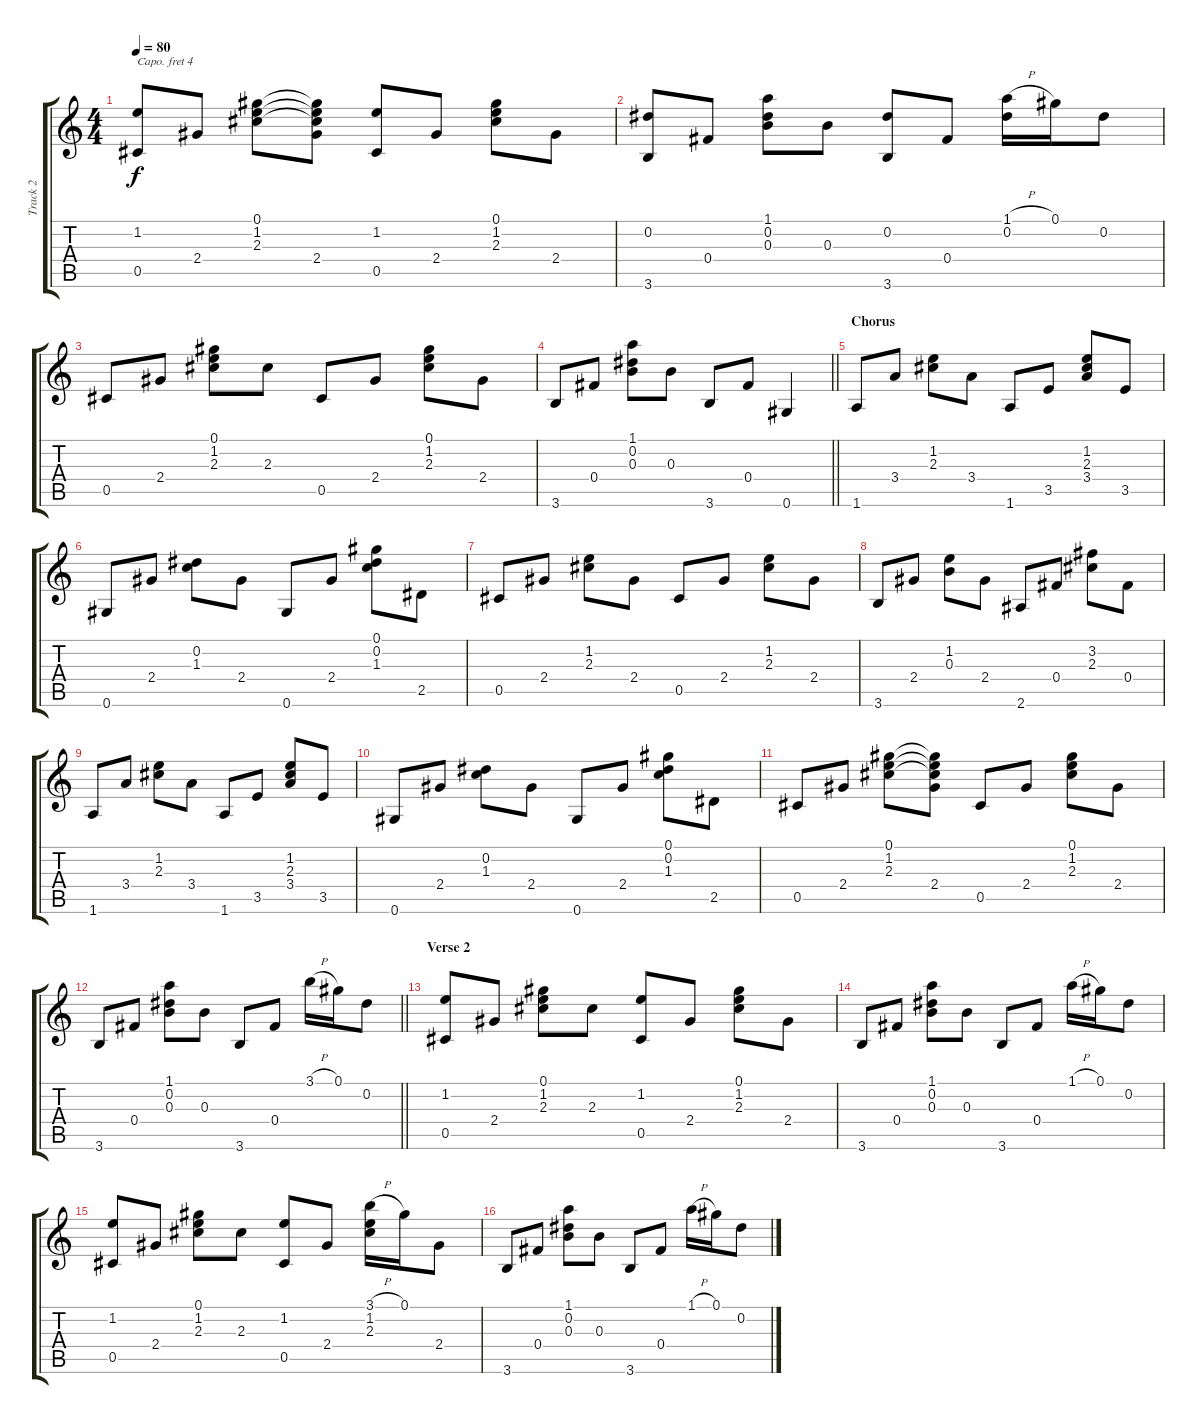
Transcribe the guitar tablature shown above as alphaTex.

\track ("Track 2" "Track 2") {instrument acousticguitarsteel}
\staff {score tabs}
\capo 4
\tuning (E4 B3 G3 D3 A2 E2) {hide}
\ts (4 4)
\tempo 80
\clef g2
\ks c
(1.2 0.5).8{dy f} 2.4.8 (0.1 1.2 2.3).8 (0.1{t} 1.2{t} 2.3{t} 2.4).8 (1.2 0.5).8 2.4.8 (0.1 1.2 2.3).8 2.4.8 |
(0.2 3.6).8 0.4.8 (1.1 0.2 0.3).8 0.3.8 (0.2 3.6).8 0.4.8 (1.1{h} 0.2).16 0.1.16 0.2.8 |
0.5.8 2.4.8 (0.1 1.2 2.3).8 2.3.8 0.5.8 2.4.8 (0.1 1.2 2.3).8 2.4.8 |
\barLineRight lightlight
3.6.8 0.4.8 (1.1 0.2 0.3).8 0.3.8 3.6.8 0.4.8 0.6.4 |
\section ("" "Chorus")
1.6.8 3.4.8 (1.2 2.3).8 3.4.8 1.6.8 3.5.8 (1.2 2.3 3.4).8 3.5.8 |
0.6.8 2.4.8 (0.2 1.3).8 2.4.8 0.6.8 2.4.8 (0.1 0.2 1.3).8 2.5.8 |
0.5.8 2.4.8 (1.2 2.3).8 2.4.8 0.5.8 2.4.8 (1.2 2.3).8 2.4.8 |
3.6.8 2.4.8 (1.2 0.3).8 2.4.8 2.6.8 0.4.8 (3.2 2.3).8 0.4.8 |
1.6.8 3.4.8 (1.2 2.3).8 3.4.8 1.6.8 3.5.8 (1.2 2.3 3.4).8 3.5.8 |
0.6.8 2.4.8 (0.2 1.3).8 2.4.8 0.6.8 2.4.8 (0.1 0.2 1.3).8 2.5.8 |
0.5.8 2.4.8 (0.1 1.2 2.3).8 (0.1{t} 1.2{t} 2.3{t} 2.4).8 0.5.8 2.4.8 (0.1 1.2 2.3).8 2.4.8 |
\barLineRight lightlight
3.6.8 0.4.8 (1.1 0.2 0.3).8 0.3.8 3.6.8 0.4.8 3.1{h}.16 0.1.16 0.2.8 |
\section ("" "Verse 2")
(1.2 0.5).8 2.4.8 (0.1 1.2 2.3).8 2.3.8 (1.2 0.5).8 2.4.8 (0.1 1.2 2.3).8 2.4.8 |
3.6.8 0.4.8 (1.1 0.2 0.3).8 0.3.8 3.6.8 0.4.8 1.1{h}.16 0.1.16 0.2.8 |
(1.2 0.5).8 2.4.8 (0.1 1.2 2.3).8 2.3.8 (1.2 0.5).8 2.4.8 (3.1{h} 1.2 2.3).16 0.1.16 2.4.8 |
3.6.8 0.4.8 (1.1 0.2 0.3).8 0.3.8 3.6.8 0.4.8 1.1{h}.16 0.1.16 0.2.8
